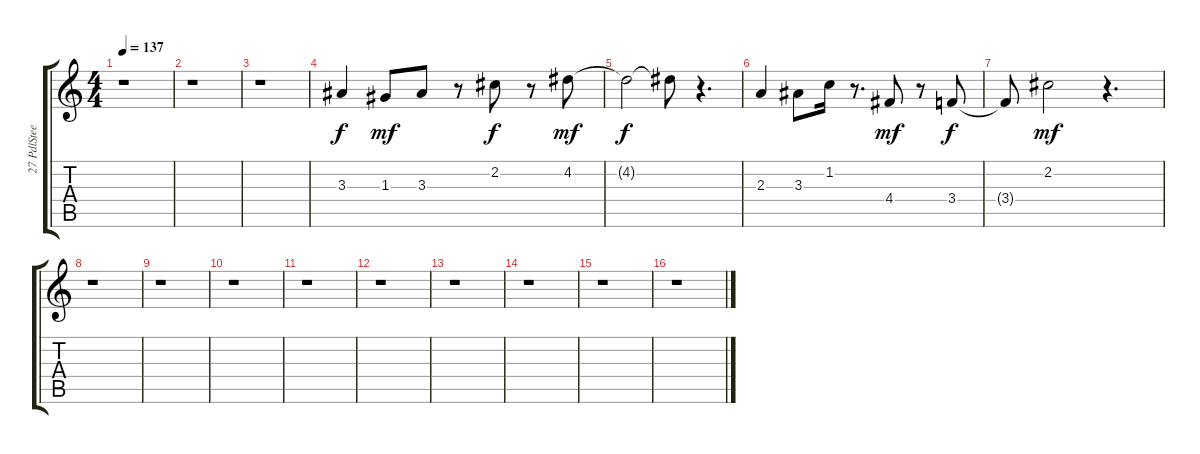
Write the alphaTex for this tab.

\track ("27 PdlSteel" "27 PdlStee") {instrument electricguitarjazz}
\staff {score tabs}
\tuning (E4 B3 G3 D3 A2 E2) {hide}
\ts (4 4)
\tempo 137
\clef g2
\ks c
r.1{dy ff} |
r.1 |
r.1 |
3.3.4{dy f} 1.3.8{dy mf} 3.3.8 r.8 2.2.8{dy f} r.8 4.2.8{dy mf} |
4.2{t}.2{dy f} 4.2{t}.8 r.4{d} |
2.3.4 3.3.8 1.2.16 r.8{d} 4.4.8{dy mf} r.8 3.4.8{dy f} |
3.4{t}.8 2.2.2{dy mf} r.4{d} |
r.1 |
r.1 |
r.1 |
r.1 |
r.1 |
r.1 |
r.1 |
r.1 |
r.1
